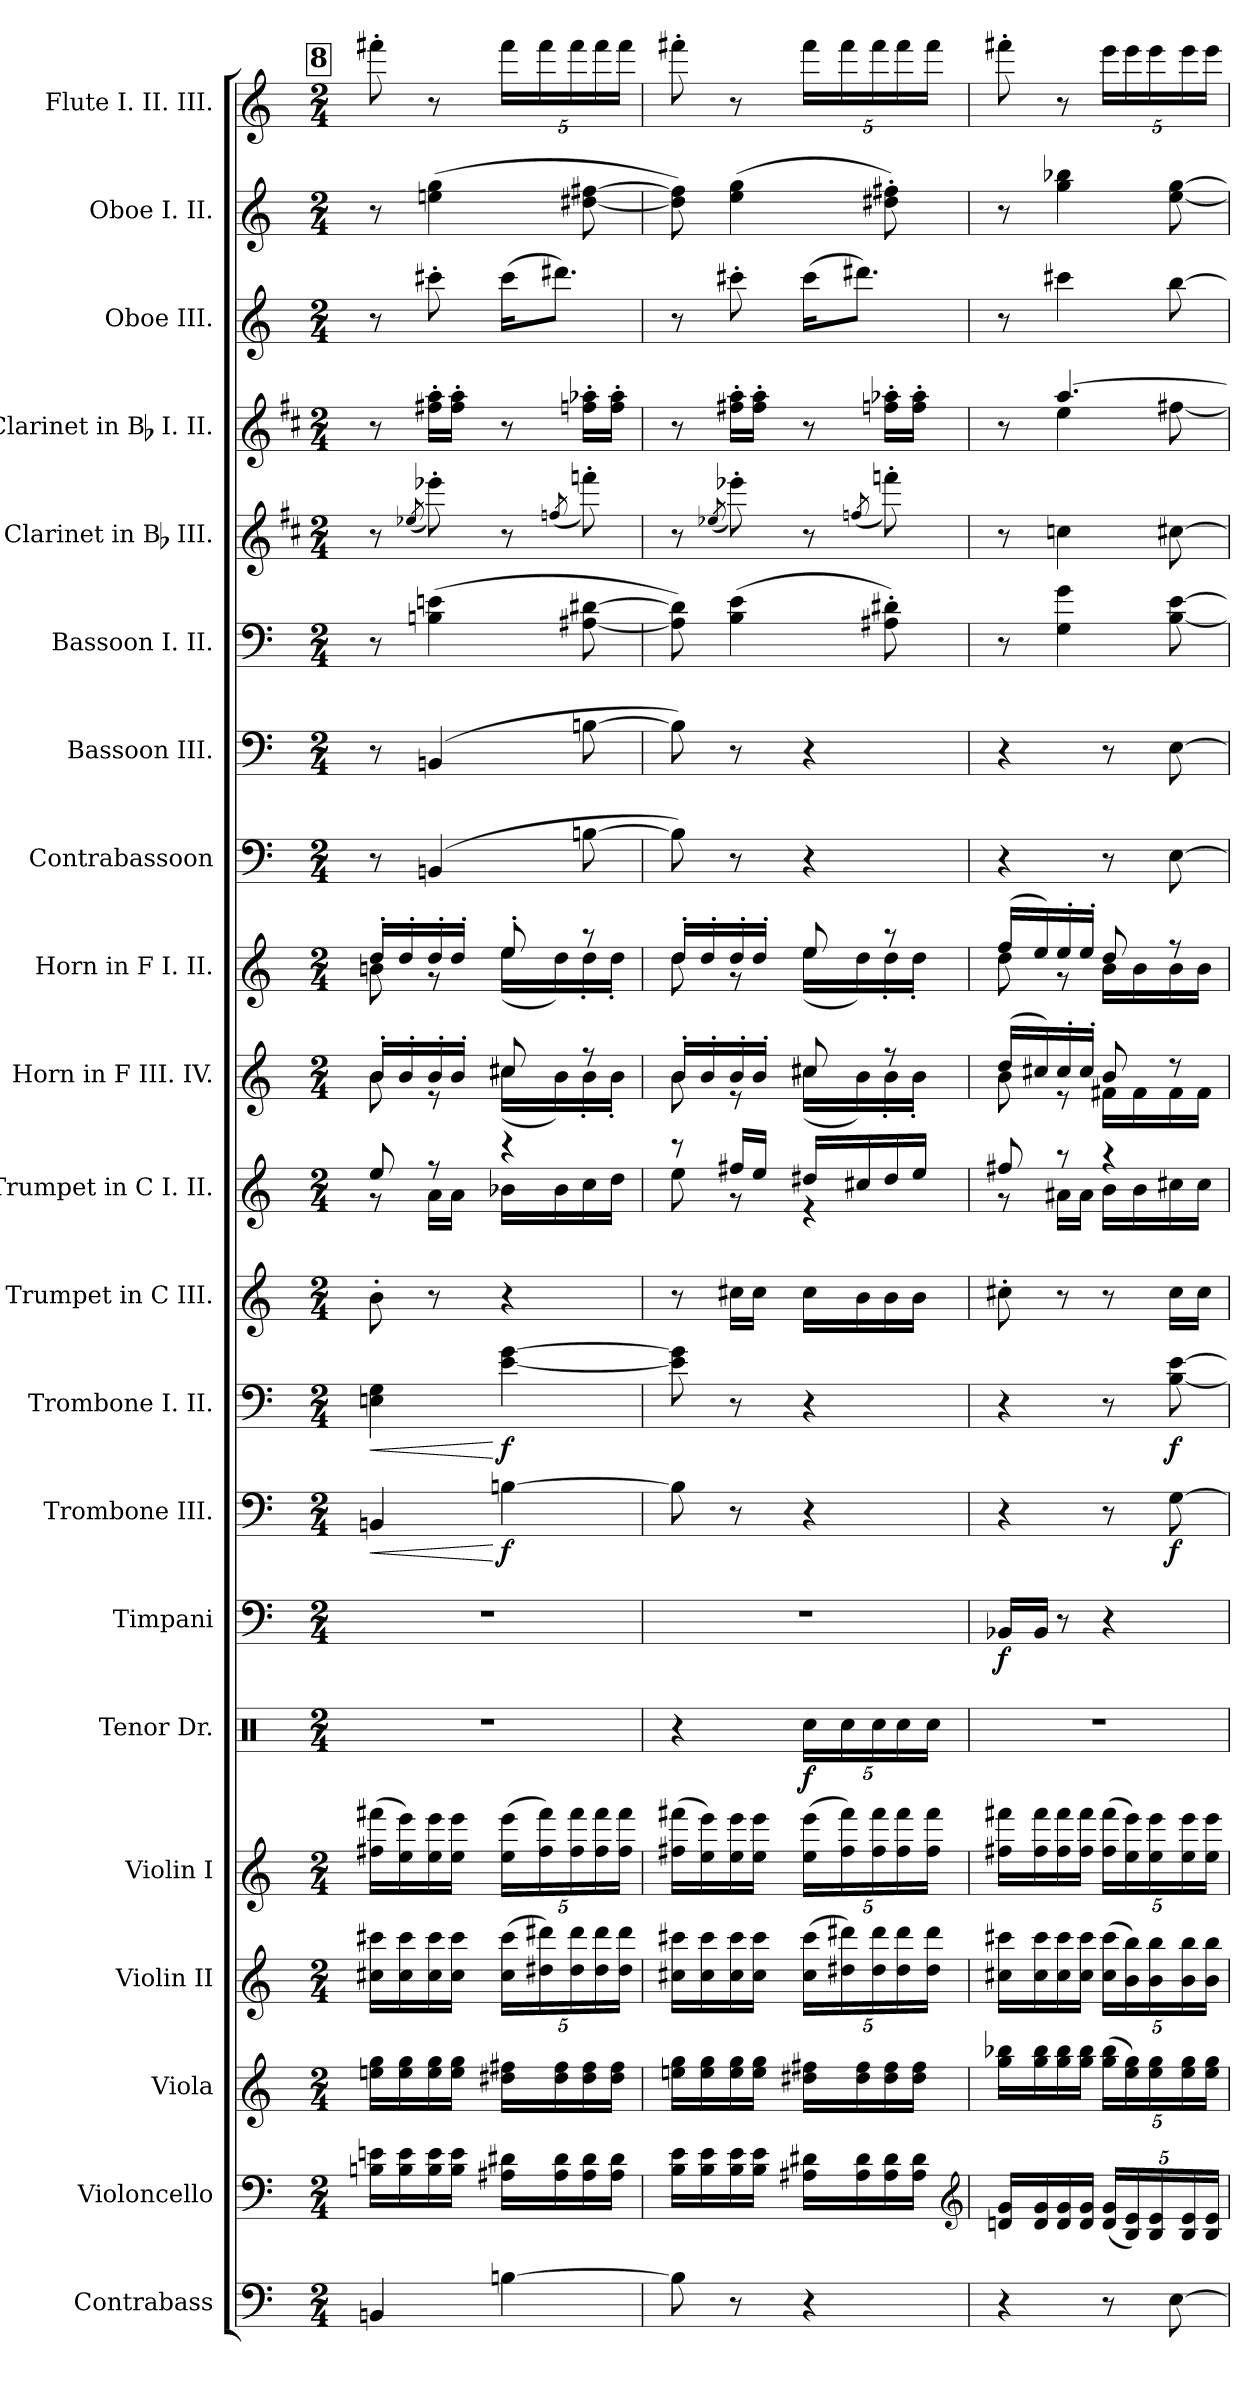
**kern	**kern	**kern	**kern	**kern	**kern	**dynam	**kern	**dynam	**kern	**dynam	**kern	**dynam	**kern	**kern	**kern	**kern	**kern	**kern	**kern	**kern	**kern	**kern	**kern	**kern
*part21	*part20	*part19	*part18	*part17	*part16	*part16	*part15	*part15	*part14	*part14	*part13	*part13	*part12	*part11	*part10	*part9	*part8	*part7	*part6	*part5	*part4	*part3	*part2	*part1
*staff21	*staff20	*staff19	*staff18	*staff17	*staff16	*staff16	*staff15	*staff15	*staff14	*staff14	*staff13	*staff13	*staff12	*staff11	*staff10	*staff9	*staff8	*staff7	*staff6	*staff5	*staff4	*staff3	*staff2	*staff1
*I"Contrabass	*I"Violoncello	*I"Viola	*I"Violin II	*I"Violin I	*I"Tenor Dr.	*	*I"Timpani	*	*I"Trombone III.	*	*I"Trombone I. II.	*	*I"Trumpet in C III.	*I"Trumpet in C I. II.	*I"Horn in F III. IV.	*I"Horn in F I. II.	*I"Contrabassoon	*I"Bassoon III.	*I"Bassoon I. II.	*I"Clarinet in Bb III.	*I"Clarinet in Bb I. II.	*I"Oboe III.	*I"Oboe I. II.	*I"Flute I. II. III.
*I'Cb.	*I'Vc.	*I'Vla.	*I'Vln. II	*I'Vln. I	*	*	*I'Timp.	*	*I'Tbn. III.	*	*I'Tbn. I. II.	*	*	*	*I'Hn. III. IV.	*I'Hn. I. II.	*I'Cbsn.	*I'Bsn. III.	*I'Bsn. I. II.	*I'Cl. III.	*I'Cl. I. II.	*I'Ob. III.	*I'Ob. I. II.	*I'Fl. I. II. III.
*clefF4	*clefF4	*clefG2	*clefG2	*clefG2	*clefX	*	*clefF4	*	*clefF4	*	*clefF4	*	*clefG2	*clefG2	*clefG2	*clefG2	*clefF4	*clefF4	*clefF4	*clefG2	*clefG2	*clefG2	*clefG2	*clefG2
*ITrd7c12	*	*	*	*	*	*	*	*	*	*	*	*	*	*	*ITrd4c7	*ITrd4c7	*ITrd7c12	*	*	*ITrd1c2	*ITrd1c2	*	*	*
*k[]	*k[]	*k[]	*k[]	*k[]	*k[]	*	*k[]	*	*k[]	*	*k[]	*	*k[]	*k[]	*k[b-]	*k[b-]	*k[]	*k[]	*k[]	*k[]	*k[]	*k[]	*k[]	*k[]
*C:	*C:	*C:	*C:	*C:	*C:	*	*C:	*	*C:	*	*C:	*	*C:	*C:	*F:	*F:	*C:	*C:	*C:	*C:	*C:	*C:	*C:	*C:
*M2/4	*M2/4	*M2/4	*M2/4	*M2/4	*M2/4	*	*M2/4	*	*M2/4	*	*M2/4	*	*M2/4	*M2/4	*M2/4	*M2/4	*M2/4	*M2/4	*M2/4	*M2/4	*M2/4	*M2/4	*M2/4	*M2/4
!!LO:REH:place=s1:t=8
=81	=81	=81	=81	=81	=81	=81	=81	=81	=81	=81	=81	=81	=81	=81	=81	=81	=81	=81	=81	=81	=81	=81	=81	=81
!	!	!	!	!	!	!	!	!	!	!LO:HP:b	!	!LO:HP:b	!	!	!	!	!	!	!	!	!	!	!	!
*	*	*	*	*	*	*	*	*	*	*	*	*	*	*^	*^	*^	*	*	*	*	*	*	*	*
4BBBn	16Bn 16enLL	16een 16ggLL	16cc#X 16ccc#XLL	(16ff#X 16fff#XLL	2r	.	2r	.	4BBn	<	4En 4G	<	8b'	8ee	8r	16e'LL	8e	16g'LL	8en	8r	8r	8r	8r	8r	8r	8r	8fff#X'
.	16B 16e	16ee 16gg	16cc# 16ccc#	16ee 16eee)	.	.	.	.	.	.	.	.	.	.	.	16e'	.	16g'	.	.	.	.	.	.	.	.	.
.	.	.	.	.	.	.	.	.	.	.	.	.	.	.	.	.	.	.	.	.	.	.	(8qdd-X/	.	.	.	.
.	16B 16e	16ee 16gg	16cc# 16ccc#	16ee 16eee	.	.	.	.	.	.	.	.	8r	8r	16aLL	16e'	8r	16g'	8r	(4BBBn	(4BBn	(4Bn 4en	8ddd-X')	16een' 16gg'LL	8ccc#X'	(4een 4gg	8r
.	16B 16eJJ	16ee 16ggJJ	16cc# 16ccc#JJ	16ee 16eeeJJ	.	.	.	.	.	.	.	.	.	.	16aJJ	16e'JJ	.	16g'JJ	.	.	.	.	.	16ee' 16gg'JJ	.	.	.
[4BBn	16A#X 16d#XLL	16dd#X 16ff#XLL	(20cc# 20ccc#LL	(20ee 20eeeLL	.	.	.	.	[4Bn	[ f	[4e [4g	[ f	4r	4r	16b-XLL	8f#X	(16f#XLL	8a'	(16aLL	.	.	.	8r	8r	(16ccc#KL	.	20fff#LL
.	.	.	20dd#X 20ddd#X)	20ff# 20fff#)	.	.	.	.	.	.	.	.	.	.	.	.	.	.	.	.	.	.	.	.	.	.	20fff#
.	16A# 16d#	16dd# 16ff#	.	.	.	.	.	.	.	.	.	.	.	.	16b-	.	16e)	.	16g)	.	.	.	.	.	8.ddd#XJ)	.	.
.	.	.	20dd# 20ddd#	20ff# 20fff#	.	.	.	.	.	.	.	.	.	.	.	.	.	.	.	.	.	.	.	.	.	.	20fff#
.	.	.	.	.	.	.	.	.	.	.	.	.	.	.	.	.	.	.	.	.	.	.	(8qee-X/	.	.	.	.
.	16A# 16d#	16dd# 16ff#	.	.	.	.	.	.	.	.	.	.	.	.	16cc	8r	16e'	8r	16g'	[8BBn	[8Bn	[8A#X [8d#X	8eee-X')	16ee-X' 16gg-X'LL	.	[8dd#X [8ff#X	.
.	.	.	20dd# 20ddd#	20ff# 20fff#	.	.	.	.	.	.	.	.	.	.	.	.	.	.	.	.	.	.	.	.	.	.	20fff#
.	16A# 16d#JJ	16dd# 16ff#JJ	.	.	.	.	.	.	.	.	.	.	.	.	16ddJJ	.	16e'JJ	.	16g'JJ	.	.	.	.	16ee-' 16gg-'JJ	.	.	.
.	.	.	20dd# 20ddd#JJ	20ff# 20fff#JJ	.	.	.	.	.	.	.	.	.	.	.	.	.	.	.	.	.	.	.	.	.	.	20fff#JJ
=82	=82	=82	=82	=82	=82	=82	=82	=82	=82	=82	=82	=82	=82	=82	=82	=82	=82	=82	=82	=82	=82	=82	=82	=82	=82	=82	=82
8BB]	16B 16eLL	16een 16ggLL	16cc#X 16ccc#XLL	(16ff#X 16fff#XLL	4r	.	2r	.	8B]	.	8e] 8g]	.	8r	8r	8ee	16e'LL	8e	16g'LL	8g	8BB])	8B])	8A#] 8d#])	8r	8r	8r	8dd#] 8ff#])	8fff#X'
.	16B 16e	16ee 16gg	16cc# 16ccc#	16ee 16eee)	.	.	.	.	.	.	.	.	.	.	.	16e'	.	16g'	.	.	.	.	.	.	.	.	.
.	.	.	.	.	.	.	.	.	.	.	.	.	.	.	.	.	.	.	.	.	.	.	(8qdd-X/	.	.	.	.
8r	16B 16e	16ee 16gg	16cc# 16ccc#	16ee 16eee	.	.	.	.	8r	.	8r	.	16cc#XLL	16ff#XLL	8r	16e'	8r	16g'	8r	8r	8r	(4B 4e	8ddd-X')	16een' 16gg'LL	8ccc#X'	(4ee 4gg	8r
.	16B 16eJJ	16ee 16ggJJ	16cc# 16ccc#JJ	16ee 16eeeJJ	.	.	.	.	.	.	.	.	16cc#JJ	16eeJJ	.	16e'JJ	.	16g'JJ	.	.	.	.	.	16ee' 16gg'JJ	.	.	.
4r	16A#X 16d#XLL	16dd#X 16ff#XLL	(20cc# 20ccc#LL	(20ee 20eeeLL	20Rcc\LL	f	.	.	4r	.	4r	.	16cc#LL	16dd#XLL	4r	8f#X	(16f#XLL	8a	(16aLL	4r	4r	.	8r	8r	(16ccc#KL	.	20fff#LL
.	.	.	20dd#X 20ddd#X)	20ff# 20fff#)	20Rcc\	.	.	.	.	.	.	.	.	.	.	.	.	.	.	.	.	.	.	.	.	.	20fff#
.	16A# 16d#	16dd# 16ff#	.	.	.	.	.	.	.	.	.	.	16b	16cc#X	.	.	16e)	.	16g)	.	.	.	.	.	8.ddd#XJ)	.	.
.	.	.	20dd# 20ddd#	20ff# 20fff#	20Rcc\	.	.	.	.	.	.	.	.	.	.	.	.	.	.	.	.	.	.	.	.	.	20fff#
.	.	.	.	.	.	.	.	.	.	.	.	.	.	.	.	.	.	.	.	.	.	.	(8qee-X/	.	.	.	.
.	16A# 16d#	16dd# 16ff#	.	.	.	.	.	.	.	.	.	.	16b	16dd#	.	8r	16e'	8r	16g'	.	.	8A#X' 8d#X')	8eee-X')	16ee-X' 16gg-X'LL	.	8dd#X' 8ff#X')	.
.	.	.	20dd# 20ddd#	20ff# 20fff#	20Rcc\	.	.	.	.	.	.	.	.	.	.	.	.	.	.	.	.	.	.	.	.	.	20fff#
.	16A# 16d#JJ	16dd# 16ff#JJ	.	.	.	.	.	.	.	.	.	.	16bJJ	16eeJJ	.	.	16e'JJ	.	16g'JJ	.	.	.	.	16ee-' 16gg-'JJ	.	.	.
.	.	.	20dd# 20ddd#JJ	20ff# 20fff#JJ	20Rcc\JJ	.	.	.	.	.	.	.	.	.	.	.	.	.	.	.	.	.	.	.	.	.	20fff#JJ
*	*clefG2	*	*	*	*	*	*	*	*	*	*	*	*	*	*	*	*	*	*	*	*	*	*	*	*	*	*
=83	=83	=83	=83	=83	=83	=83	=83	=83	=83	=83	=83	=83	=83	=83	=83	=83	=83	=83	=83	=83	=83	=83	=83	=83	=83	=83	=83
*	*	*	*	*	*	*	*	*	*	*	*	*	*	*	*	*	*	*	*	*	*	*	*	*^	*	*	*
4r	16dn 16gLL	16gg 16bb-XLL	16cc#X 16ccc#XLL	16ff#X 16fff#XLL	2r	.	16BB-XLL	f	4r	.	4r	.	8cc#X'	8ff#X	8r	(16gLL	8e	(16b-LL	8g	4r	4r	8r	8r	8r	8ryy	8r	8r	8fff#X'
.	16d 16g	16gg 16bb-	16cc# 16ccc#	16ff# 16fff#	.	.	16BB-JJ	.	.	.	.	.	.	.	.	16f#X)	.	16a)	.	.	.	.	.	.	.	.	.	.
.	16d 16g	16gg 16bb-	16cc# 16ccc#	16ff# 16fff#	.	.	8r	.	.	.	.	.	8r	8r	16a#XLL	16f#'	8r	16a'	8r	.	.	4G 4g	4b-X	[4.gg	4dd	4ccc#X	4gg 4bb-X	8r
.	16d 16gJJ	16gg 16bb-JJ	16cc# 16ccc#JJ	16ff# 16fff#JJ	.	.	.	.	.	.	.	.	.	.	16a#JJ	16f#'JJ	.	16a'JJ	.	.	.	.	.	.	.	.	.	.
8r	(20d 20gLL	(20gg 20bb-LL	(20cc# 20ccc#LL	(20ff# 20fff#LL	.	.	4r	.	8r	.	8r	.	8r	4r	16bLL	8e	16BnLL	8g	16eLL	8r	8r	.	.	.	.	.	.	20eeeLL
.	20B 20e)	20ee 20gg)	20b 20bb)	20ee 20eee)	.	.	.	.	.	.	.	.	.	.	.	.	.	.	.	.	.	.	.	.	.	.	.	20eee
.	.	.	.	.	.	.	.	.	.	.	.	.	.	.	16b	.	16B	.	16e	.	.	.	.	.	.	.	.	.
.	20B 20e	20ee 20gg	20b 20bb	20ee 20eee	.	.	.	.	.	.	.	.	.	.	.	.	.	.	.	.	.	.	.	.	.	.	.	20eee
[8EE	.	.	.	.	.	.	.	.	[8G	f	[8B [8e	f	16cc#LL	.	16cc#X	8r	16B	8r	16e	[8EE	[8E	[8B [8e	[8bn	.	[8een	[8bb	[8ee [8gg	.
.	20B 20e	20ee 20gg	20b 20bb	20ee 20eee	.	.	.	.	.	.	.	.	.	.	.	.	.	.	.	.	.	.	.	.	.	.	.	20eee
.	.	.	.	.	.	.	.	.	.	.	.	.	16cc#JJ	.	16cc#JJ	.	16BJJ	.	16eJJ	.	.	.	.	.	.	.	.	.
.	20B 20eJJ	20ee 20ggJJ	20b 20bbJJ	20ee 20eeeJJ	.	.	.	.	.	.	.	.	.	.	.	.	.	.	.	.	.	.	.	.	.	.	.	20eeeJJ
*	*	*	*	*	*	*	*	*	*	*	*	*	*	*v	*v	*	*	*v	*v	*	*	*	*	*v	*v	*	*	*
*	*	*	*	*	*	*	*	*	*	*	*	*	*	*	*v	*v	*	*	*	*	*	*	*	*	*
=	=	=	=	=	=	=	=	=	=	=	=	=	=	=	=	=	=	=	=	=	=	=	=	=
*-	*-	*-	*-	*-	*-	*-	*-	*-	*-	*-	*-	*-	*-	*-	*-	*-	*-	*-	*-	*-	*-	*-	*-	*-
